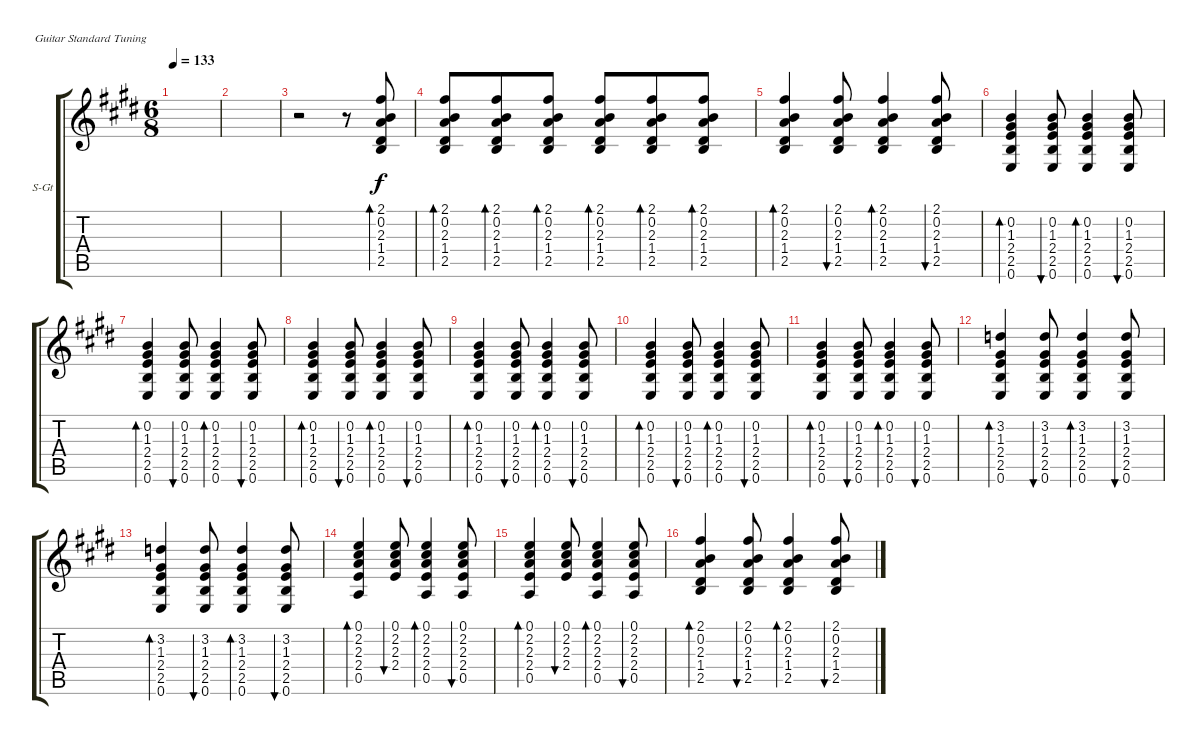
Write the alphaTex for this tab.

\defaultSystemsLayout 4
\bracketExtendMode groupsimilarinstruments
\firstSystemTrackNameOrientation horizontal
\otherSystemsTrackNameOrientation horizontal
\track ("Guitar John" "S-Gt") {instrument acousticguitarsteel}
\staff {score tabs}
\tuning (E4 B3 G3 D3 A2 E2)
\ts (6 8)
\tempo 133
\clef g2
\scale
0.487395
\ks e
|
\scale
0.256303 |
\scale
0.256303 r.2 r.8 (2.1 0.2 2.3 1.4 2.5).8{bd 33} |
(2.1 0.2 2.3 1.4 2.5).8{bd 33} (2.1 0.2 2.3 1.4 2.5).8{bd 33} (2.1 0.2 2.3 1.4 2.5).8{bd 33} (2.1 0.2 2.3 1.4 2.5).8{bd 33} (2.1 0.2 2.3 1.4 2.5).8{bd 33} (2.1 0.2 2.3 1.4 2.5).8{bd 33} |
(2.1 0.2 2.3 1.4 2.5).4{bd 33} (2.1 0.2 2.3 1.4 2.5).8{bu 32} (2.1 0.2 2.3 1.4 2.5).4{bd 33} (2.1 0.2 2.3 1.4 2.5).8{bu 32} |
(0.6 2.5 2.4 1.3 0.2).4{bd 31} (0.6 2.5 2.4 1.3 0.2).8{bu 30} (0.6 2.5 2.4 1.3 0.2).4{bd 31} (0.6 2.5 2.4 1.3 0.2).8{bu 30} |
(0.6 2.5 2.4 1.3 0.2).4{bd 31} (0.6 2.5 2.4 1.3 0.2).8{bu 30} (0.6 2.5 2.4 1.3 0.2).4{bd 31} (0.6 2.5 2.4 1.3 0.2).8{bu 30} |
(0.6 2.5 2.4 1.3 0.2).4{bd 31} (0.6 2.5 2.4 1.3 0.2).8{bu 30} (0.6 2.5 2.4 1.3 0.2).4{bd 31} (0.6 2.5 2.4 1.3 0.2).8{bu 30} |
(0.6 2.5 2.4 1.3 0.2).4{bd 31} (0.6 2.5 2.4 1.3 0.2).8{bu 30} (0.6 2.5 2.4 1.3 0.2).4{bd 31} (0.6 2.5 2.4 1.3 0.2).8{bu 30} |
(0.6 2.5 2.4 1.3 0.2).4{bd 31} (0.6 2.5 2.4 1.3 0.2).8{bu 30} (0.6 2.5 2.4 1.3 0.2).4{bd 31} (0.6 2.5 2.4 1.3 0.2).8{bu 30} |
(0.6 2.5 2.4 1.3 0.2).4{bd 31} (0.6 2.5 2.4 1.3 0.2).8{bu 30} (0.6 2.5 2.4 1.3 0.2).4{bd 31} (0.6 2.5 2.4 1.3 0.2).8{bu 30} |
(0.6 2.5 2.4 1.3 3.2).4{bd 31} (0.6 2.5 2.4 1.3 3.2).8{bu 30} (0.6 2.5 2.4 1.3 3.2).4{bd 31} (0.6 2.5 2.4 1.3 3.2).8{bu 30} |
(0.6 2.5 2.4 1.3 3.2).4{bd 31} (0.6 2.5 2.4 1.3 3.2).8{bu 30} (0.6 2.5 2.4 1.3 3.2).4{bd 31} (0.6 2.5 2.4 1.3 3.2).8{bu 30} |
(0.5 2.4 2.3 2.2 0.1).4{bd 31} (2.4 2.3 2.2 0.1).8{bu 30} (0.5 2.4 2.3 2.2 0.1).4{bd 31} (0.5 2.4 2.3 2.2 0.1).8{bu 30} |
(0.5 2.4 2.3 2.2 0.1).4{bd 31} (2.4 2.3 2.2 0.1).8{bu 30} (0.5 2.4 2.3 2.2 0.1).4{bd 31} (0.5 2.4 2.3 2.2 0.1).8{bu 30} |
(2.1 0.2 2.3 1.4 2.5).4{bd 33} (2.1 0.2 2.3 1.4 2.5).8{bu 32} (2.1 0.2 2.3 1.4 2.5).4{bd 33} (2.1 0.2 2.3 1.4 2.5).8{bu 32}
